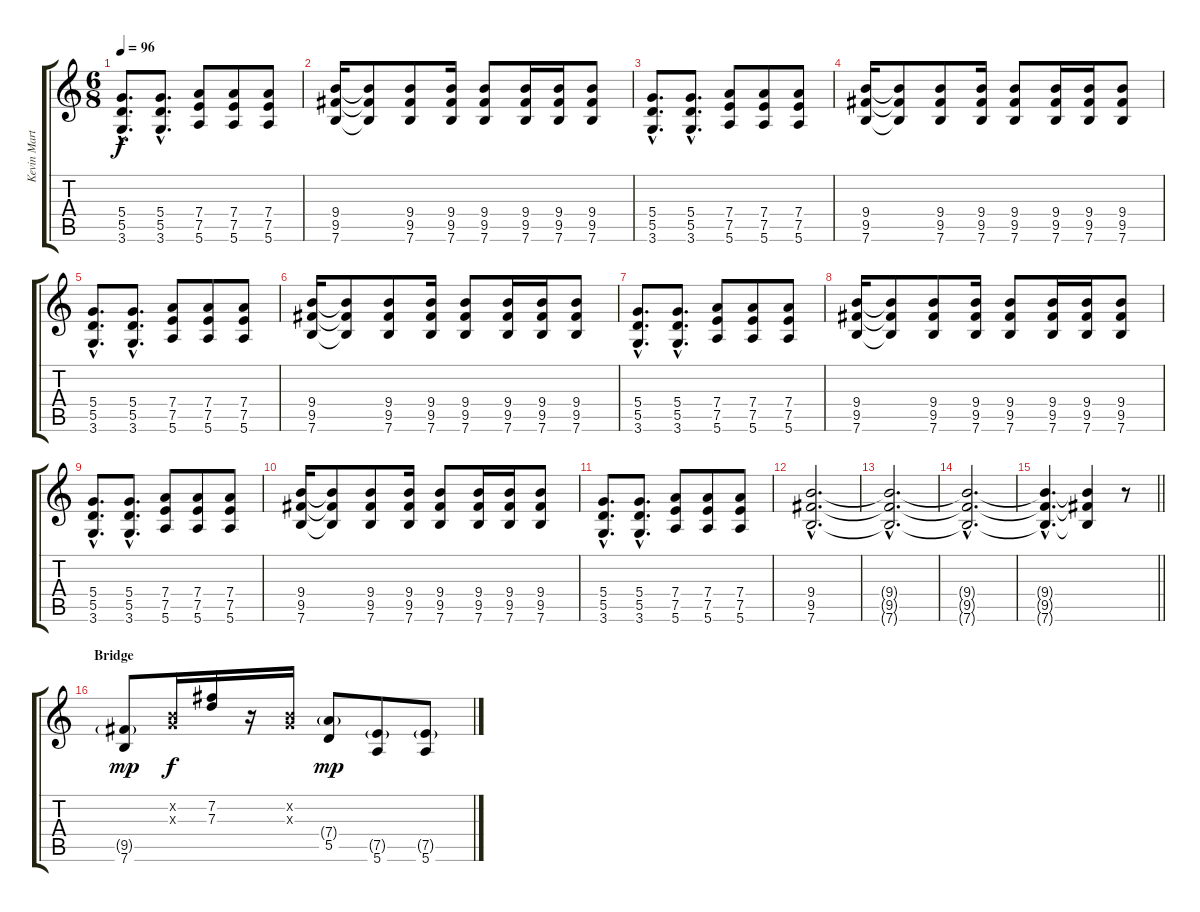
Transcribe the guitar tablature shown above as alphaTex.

\track ("Kevin Martin Guitar" "Kevin Mart") {instrument electricguitarmuted}
\staff {score tabs}
\tuning (E4 B3 G3 D3 A2 E2) {hide}
\ts (6 8)
\tempo 96
\clef g2
\ks c
(5.4{hac} 5.5{hac} 3.6{hac}).8{d dy f} (5.4{hac} 5.5{hac} 3.6{hac}).8{d} (7.4 7.5 5.6).8 (7.4 7.5 5.6).8 (7.4 7.5 5.6).8 |
(9.4 9.5 7.6).16 (9.4{t} 9.5{t} 7.6{t}).8 (9.4 9.5 7.6).8 (9.4 9.5 7.6).16 (9.4 9.5 7.6).8 (9.4 9.5 7.6).16 (9.4 9.5 7.6).16 (9.4 9.5 7.6).8 |
(5.4{hac} 5.5{hac} 3.6{hac}).8{d} (5.4{hac} 5.5{hac} 3.6{hac}).8{d} (7.4 7.5 5.6).8 (7.4 7.5 5.6).8 (7.4 7.5 5.6).8 |
(9.4 9.5 7.6).16 (9.4{t} 9.5{t} 7.6{t}).8 (9.4 9.5 7.6).8 (9.4 9.5 7.6).16 (9.4 9.5 7.6).8 (9.4 9.5 7.6).16 (9.4 9.5 7.6).16 (9.4 9.5 7.6).8 |
(5.4{hac} 5.5{hac} 3.6{hac}).8{d} (5.4{hac} 5.5{hac} 3.6{hac}).8{d} (7.4 7.5 5.6).8 (7.4 7.5 5.6).8 (7.4 7.5 5.6).8 |
(9.4 9.5 7.6).16 (9.4{t} 9.5{t} 7.6{t}).8 (9.4 9.5 7.6).8 (9.4 9.5 7.6).16 (9.4 9.5 7.6).8 (9.4 9.5 7.6).16 (9.4 9.5 7.6).16 (9.4 9.5 7.6).8 |
(5.4{hac} 5.5{hac} 3.6{hac}).8{d} (5.4{hac} 5.5{hac} 3.6{hac}).8{d} (7.4 7.5 5.6).8 (7.4 7.5 5.6).8 (7.4 7.5 5.6).8 |
(9.4 9.5 7.6).16 (9.4{t} 9.5{t} 7.6{t}).8 (9.4 9.5 7.6).8 (9.4 9.5 7.6).16 (9.4 9.5 7.6).8 (9.4 9.5 7.6).16 (9.4 9.5 7.6).16 (9.4 9.5 7.6).8 |
(5.4{hac} 5.5{hac} 3.6{hac}).8{d} (5.4{hac} 5.5{hac} 3.6{hac}).8{d} (7.4 7.5 5.6).8 (7.4 7.5 5.6).8 (7.4 7.5 5.6).8 |
(9.4 9.5 7.6).16 (9.4{t} 9.5{t} 7.6{t}).8 (9.4 9.5 7.6).8 (9.4 9.5 7.6).16 (9.4 9.5 7.6).8 (9.4 9.5 7.6).16 (9.4 9.5 7.6).16 (9.4 9.5 7.6).8 |
(5.4{hac} 5.5{hac} 3.6{hac}).8{d} (5.4{hac} 5.5{hac} 3.6{hac}).8{d} (7.4 7.5 5.6).8 (7.4 7.5 5.6).8 (7.4 7.5 5.6).8 |
(9.4{hac} 9.5{hac} 7.6{hac}).2{d} |
(9.4{hac t} 9.5{hac t} 7.6{hac t}).2{d volume 5} |
(9.4{hac t} 9.5{hac t} 7.6{hac t}).2{d} |
\barLineRight lightlight
(9.4{hac t} 9.5{hac t} 7.6{hac t}).4{d} (9.4{t} 9.5{t} 7.6{t}).4 r.8 |
\section ("" "Bridge")
(9.5{g} 7.6).8{dy mp volume 11} (0.2{x} 0.3{x}).16{dy f} (7.2 7.3).16 r.16 (0.2{x} 0.3{x}).16 (7.4{g} 5.5).8{dy mp} (7.5{g} 5.6).8 (7.5{g} 5.6).8
